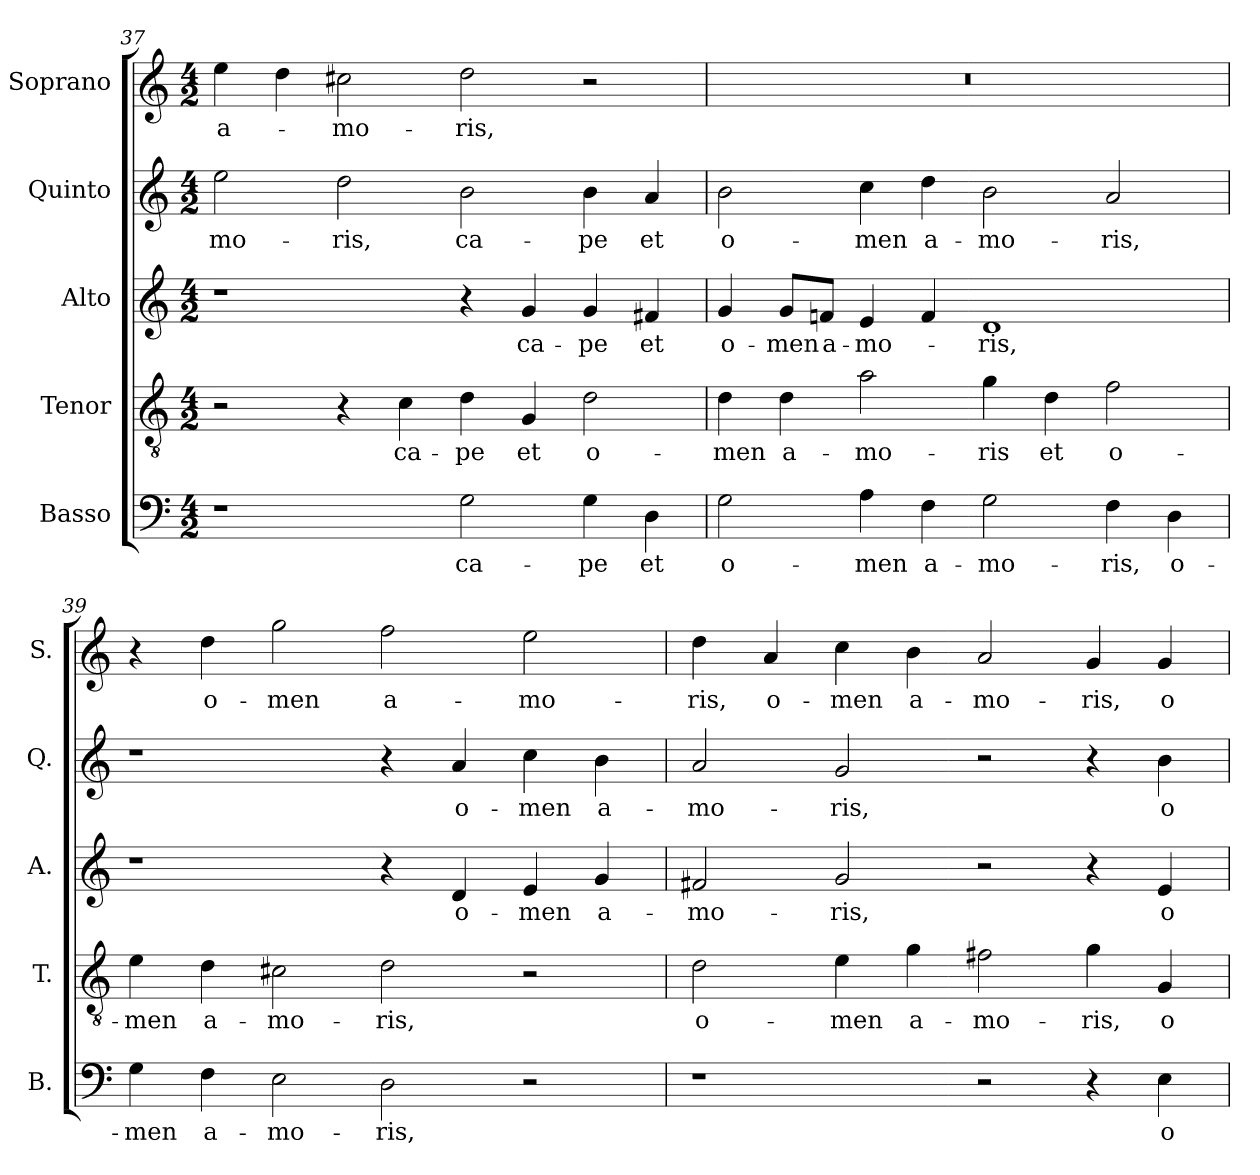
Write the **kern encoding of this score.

**kern	**text	**kern	**text	**kern	**text	**kern	**text	**kern	**text
*part5	*part5	*part4	*part4	*part3	*part3	*part2	*part2	*part1	*part1
*staff5	*staff5	*staff4	*staff4	*staff3	*staff3	*staff2	*staff2	*staff1	*staff1
*I"Basso	*	*I"Tenor	*	*I"Alto	*	*I"Quinto	*	*I"Soprano	*
*I'B.	*	*I'T.	*	*I'A.	*	*I'Q.	*	*I'S.	*
*clefF4	*	*clefGv2	*	*clefG2	*	*clefG2	*	*clefG2	*
*	*	*ITrd7c12	*	*	*	*	*	*	*
*k[]	*	*k[]	*	*k[]	*	*k[]	*	*k[]	*
*C:	*	*C:	*	*C:	*	*C:	*	*C:	*
*M4/2	*	*M4/2	*	*M4/2	*	*M4/2	*	*M4/2	*
=37	=37	=37	=37	=37	=37	=37	=37	=37	=37
!	!	!	!	!	!	!	!LO:LY:b:color=#000000	!	!
!	!	!	!	!	!	!	!	!	!LO:LY:b:color=#000000
1r	.	2r	.	1r	.	2eei\	-mo-	4eei\	a-
.	.	.	.	.	.	.	.	4ddi\	.
!	!	!	!	!	!	!	!LO:LY:b:color=#000000	!	!
!	!	!	!	!	!	!	!	!	!LO:LY:b:color=#000000
.	.	4r	.	.	.	2ddi\	-ris,	2cc#Xi\	-mo-
!	!	!	!LO:LY:b:color=#000000	!	!	!	!	!	!
.	.	4Ci\	ca-	.	.	.	.	.	.
!	!LO:LY:b:color=#000000	!	!	!	!	!	!	!	!
!	!	!	!LO:LY:b:color=#000000	!	!	!	!	!	!
!	!	!	!	!	!	!	!LO:LY:b:color=#000000	!	!
!	!	!	!	!	!	!	!	!	!LO:LY:b:color=#000000
2Gi\	ca-	4Di\	-pe	4r	.	2bi\	ca-	2ddi\	-ris,
!	!	!	!LO:LY:b:color=#000000	!	!	!	!	!	!
!	!	!	!	!	!LO:LY:b:color=#000000	!	!	!	!
.	.	4GGi/	et	4gi/	ca-	.	.	.	.
!	!LO:LY:b:color=#000000	!	!	!	!	!	!	!	!
!	!	!	!LO:LY:b:color=#000000	!	!	!	!	!	!
!	!	!	!	!	!LO:LY:b:color=#000000	!	!	!	!
!	!	!	!	!	!	!	!LO:LY:b:color=#000000	!	!
4Gi\	-pe	2Di\	o-	4gi/	-pe	4bi\	-pe	2r	.
!	!LO:LY:b:color=#000000	!	!	!	!	!	!	!	!
!	!	!	!	!	!LO:LY:b:color=#000000	!	!	!	!
!	!	!	!	!	!	!	!LO:LY:b:color=#000000	!	!
4Di\	et	.	.	4f#Xi/	et	4ai/	et	.	.
=38	=38	=38	=38	=38	=38	=38	=38	=38	=38
!	!LO:LY:b:color=#000000	!	!	!	!	!	!	!	!
!	!	!	!LO:LY:b:color=#000000	!	!	!	!	!	!
!	!	!	!	!	!LO:LY:b:color=#000000	!	!	!	!
!	!	!	!	!	!	!	!LO:LY:b:color=#000000	!LO:N:vis=1	!
2Gi\	o-	4Di\	-men	4gi/	o-	2bi\	o-	0r	.
!	!	!	!LO:LY:b:color=#000000	!	!	!	!	!	!
!	!	!	!	!	!LO:LY:b:color=#000000	!	!	!	!
.	.	4Di\	a-	8gi/L	-men	.	.	.	.
!	!	!	!	!	!LO:LY:b:color=#000000	!	!	!	!
.	.	.	.	8fni/J	a-	.	.	.	.
!	!LO:LY:b:color=#000000	!	!	!	!	!	!	!	!
!	!	!	!LO:LY:b:color=#000000	!	!	!	!	!	!
!	!	!	!	!	!LO:LY:b:color=#000000	!	!	!	!
!	!	!	!	!	!	!	!LO:LY:b:color=#000000	!	!
4Ai\	-men	2Ai\	-mo-	4ei/	-mo-	4cci\	-men	.	.
!	!LO:LY:b:color=#000000	!	!	!	!	!	!	!	!
!	!	!	!	!	!	!	!LO:LY:b:color=#000000	!	!
4Fi\	a-	.	.	4fi/	.	4ddi\	a-	.	.
!	!LO:LY:b:color=#000000	!	!	!	!	!	!	!	!
!	!	!	!LO:LY:b:color=#000000	!	!	!	!	!	!
!	!	!	!	!	!LO:LY:b:color=#000000	!	!	!	!
!	!	!	!	!	!	!	!LO:LY:b:color=#000000	!	!
2Gi\	-mo-	4Gi\	-ris	1di	-ris,	2bi\	-mo-	.	.
!	!	!	!LO:LY:b:color=#000000	!	!	!	!	!	!
.	.	4Di\	et	.	.	.	.	.	.
!	!LO:LY:b:color=#000000	!	!	!	!	!	!	!	!
!	!	!	!LO:LY:b:color=#000000	!	!	!	!	!	!
!	!	!	!	!	!	!	!LO:LY:b:color=#000000	!	!
4Fi\	-ris,	2Fi\	o-	.	.	2ai/	-ris,	.	.
!	!LO:LY:b:color=#000000	!	!	!	!	!	!	!	!
4Di\	o-	.	.	.	.	.	.	.	.
!!LO:LB:g=z
=39	=39	=39	=39	=39	=39	=39	=39	=39	=39
!	!LO:LY:b:color=#000000	!	!	!	!	!	!	!	!
!	!	!	!LO:LY:b:color=#000000	!	!	!	!	!	!
4Gi\	-men	4Ei\	-men	1r	.	1r	.	4r	.
!	!LO:LY:b:color=#000000	!	!	!	!	!	!	!	!
!	!	!	!LO:LY:b:color=#000000	!	!	!	!	!	!
!	!	!	!	!	!	!	!	!	!LO:LY:b:color=#000000
4Fi\	a-	4Di\	a-	.	.	.	.	4ddi\	o-
!	!LO:LY:b:color=#000000	!	!	!	!	!	!	!	!
!	!	!	!LO:LY:b:color=#000000	!	!	!	!	!	!
!	!	!	!	!	!	!	!	!	!LO:LY:b:color=#000000
2Ei\	-mo-	2C#Xi\	-mo-	.	.	.	.	2ggi\	-men
!	!LO:LY:b:color=#000000	!	!	!	!	!	!	!	!
!	!	!	!LO:LY:b:color=#000000	!	!	!	!	!	!
!	!	!	!	!	!	!	!	!	!LO:LY:b:color=#000000
2Di\	-ris,	2Di\	-ris,	4r	.	4r	.	2ffi\	a-
!	!	!	!	!	!LO:LY:b:color=#000000	!	!	!	!
!	!	!	!	!	!	!	!LO:LY:b:color=#000000	!	!
.	.	.	.	4di/	o-	4ai/	o-	.	.
!	!	!	!	!	!LO:LY:b:color=#000000	!	!	!	!
!	!	!	!	!	!	!	!LO:LY:b:color=#000000	!	!
!	!	!	!	!	!	!	!	!	!LO:LY:b:color=#000000
2r	.	2r	.	4ei/	-men	4cci\	-men	2eei\	-mo-
!	!	!	!	!	!LO:LY:b:color=#000000	!	!	!	!
!	!	!	!	!	!	!	!LO:LY:b:color=#000000	!	!
.	.	.	.	4gi/	a-	4bi\	a-	.	.
=40	=40	=40	=40	=40	=40	=40	=40	=40	=40
!	!	!	!LO:LY:b:color=#000000	!	!	!	!	!	!
!	!	!	!	!	!LO:LY:b:color=#000000	!	!	!	!
!	!	!	!	!	!	!	!LO:LY:b:color=#000000	!	!
!	!	!	!	!	!	!	!	!	!LO:LY:b:color=#000000
1r	.	2Di\	o-	2f#Xi/	-mo-	2ai/	-mo-	4ddi\	-ris,
!	!	!	!	!	!	!	!	!	!LO:LY:b:color=#000000
.	.	.	.	.	.	.	.	4ai/	o-
!	!	!	!LO:LY:b:color=#000000	!	!	!	!	!	!
!	!	!	!	!	!LO:LY:b:color=#000000	!	!	!	!
!	!	!	!	!	!	!	!LO:LY:b:color=#000000	!	!
!	!	!	!	!	!	!	!	!	!LO:LY:b:color=#000000
.	.	4Ei\	-men	2gi/	-ris,	2gi/	-ris,	4cci\	-men
!	!	!	!LO:LY:b:color=#000000	!	!	!	!	!	!
!	!	!	!	!	!	!	!	!	!LO:LY:b:color=#000000
.	.	4Gi\	a-	.	.	.	.	4bi\	a-
!	!	!	!LO:LY:b:color=#000000	!	!	!	!	!	!
!	!	!	!	!	!	!	!	!	!LO:LY:b:color=#000000
2r	.	2F#Xi\	-mo-	2r	.	2r	.	2ai/	-mo-
!	!	!	!LO:LY:b:color=#000000	!	!	!	!	!	!
!	!	!	!	!	!	!	!	!	!LO:LY:b:color=#000000
4r	.	4Gi\	-ris,	4r	.	4r	.	4gi/	-ris,
!	!LO:LY:b:color=#000000	!	!	!	!	!	!	!	!
!	!	!	!LO:LY:b:color=#000000	!	!	!	!	!	!
!	!	!	!	!	!LO:LY:b:color=#000000	!	!	!	!
!	!	!	!	!	!	!	!LO:LY:b:color=#000000	!	!
!	!	!	!	!	!	!	!	!	!LO:LY:b:color=#000000
4Ei\	o-	4GGi/	o-	4ei/	o-	4bi\	o-	4gi/	o-
=	=	=	=	=	=	=	=	=	=
*-	*-	*-	*-	*-	*-	*-	*-	*-	*-
